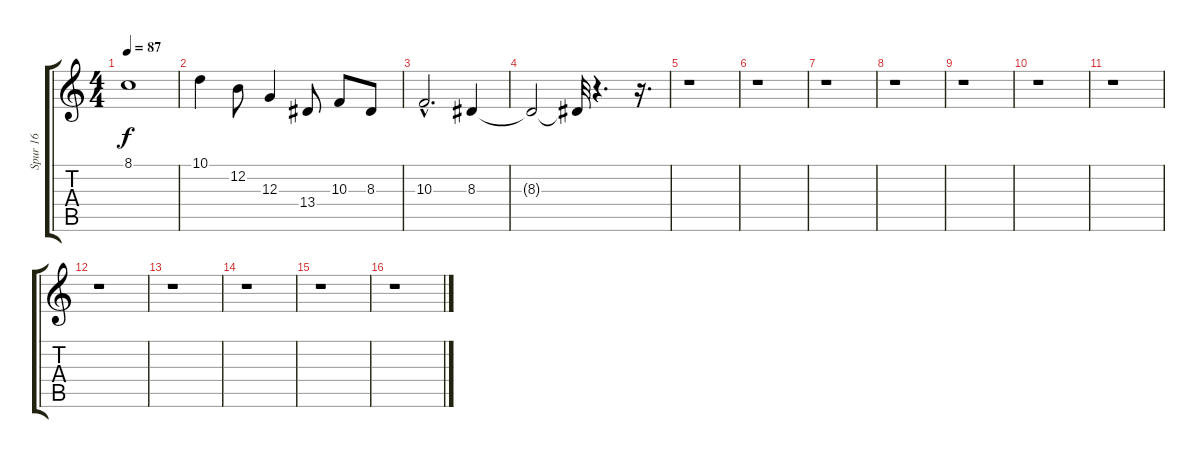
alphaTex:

\track ("Spur 16" "Spur 16") {instrument oboe}
\staff {score tabs}
\tuning (E4 B3 G3 D3 A2 E2) {hide}
\ts (4 4)
\tempo 87
\clef g2
\ks c
8.1{t}.1{dy f} |
10.1.4 12.2.8 12.3.4 13.4.8 10.3.8 8.3.8 |
10.3{hac}.2{d} 8.3.4 |
8.3{t}.2 8.3{t}.32 r.4{d} r.16{d} |
r.1 |
r.1 |
r.1 |
r.1 |
r.1 |
r.1 |
r.1 |
r.1 |
r.1 |
r.1 |
r.1 |
r.1
